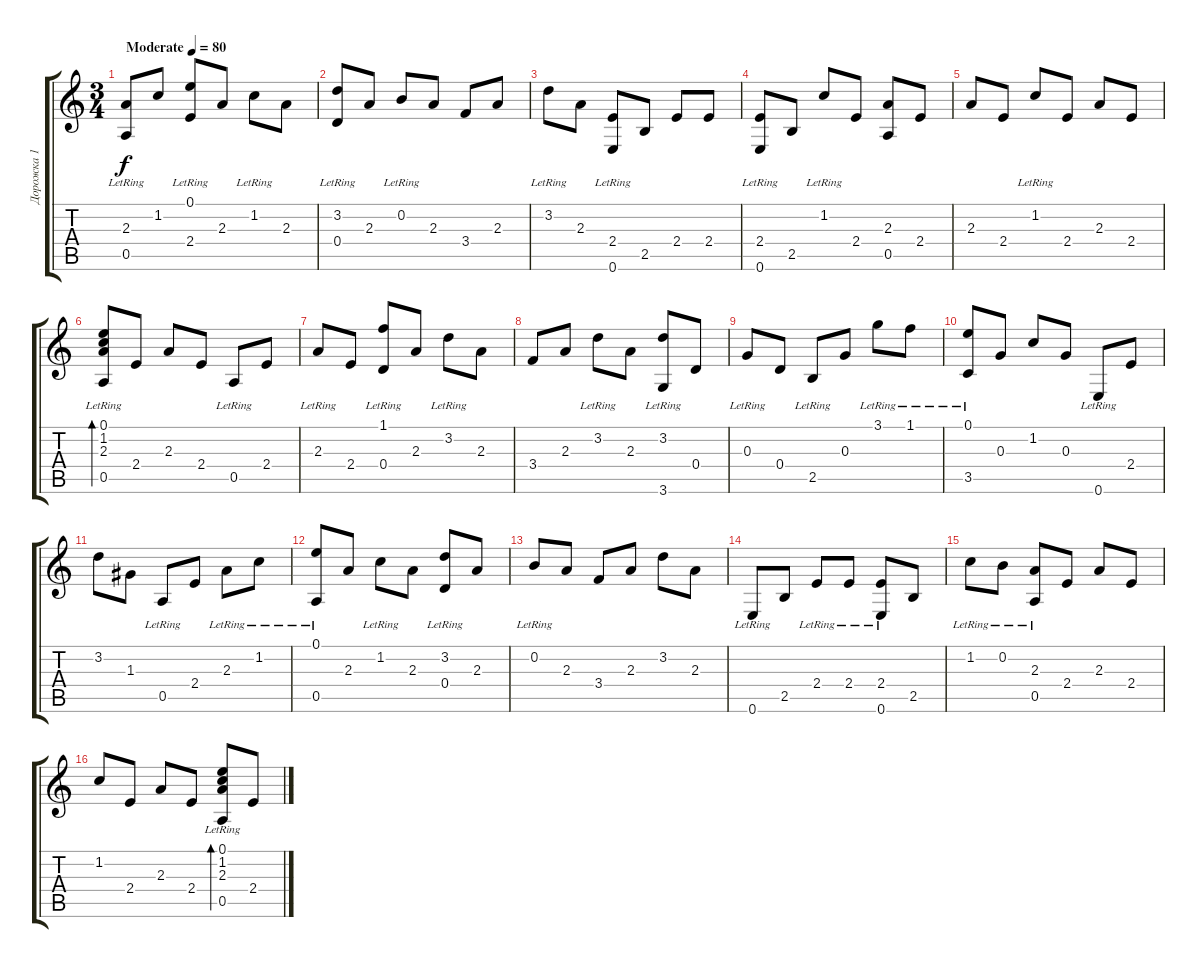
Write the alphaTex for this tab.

\track ("Дорожка 1" "Дорожка 1") {instrument electricguitarjazz}
\staff {score tabs}
\tuning (E4 B3 G3 D3 A2 E2) {hide}
\ts (3 4)
\tempo (80 "Moderate")
\clef g2
\ks c
(2.3{lr} 0.5).8{dy f instrument electricguitarjazz} 1.2.8 (0.1{lr} 2.4).8 2.3.8 1.2{lr}.8 2.3.8 |
(3.2{lr} 0.4).8 2.3.8 0.2{lr}.8 2.3.8 3.4.8 2.3.8 |
3.2{lr}.8 2.3.8 (2.4 0.6{lr}).8 2.5.8 2.4.8 2.4.8 |
(2.4{lr} 0.6).8 2.5.8 1.2{lr}.8 2.4.8 (2.3 0.5).8 2.4.8 |
2.3.8 2.4.8 1.2{lr}.8 2.4.8 2.3.8 2.4.8 |
(0.1 1.2 2.3{lr} 0.5).8{bd 60} 2.4.8 2.3.8 2.4.8 0.5{lr}.8 2.4.8 |
2.3{lr}.8 2.4.8 (1.1{lr} 0.4).8 2.3.8 3.2{lr}.8 2.3.8 |
3.4.8 2.3.8 3.2{lr}.8 2.3.8 (3.2{lr} 3.6).8 0.4.8 |
0.3{lr}.8 0.4.8 2.5{lr}.8 0.3.8 3.1{lr}.8 1.1{lr}.8 |
(0.1{lr} 3.5).8 0.3.8 1.2.8 0.3.8 0.6{lr}.8 2.4.8 |
3.2.8 1.3.8 0.5{lr}.8 2.4.8 2.3{lr}.8 1.2{lr}.8 |
(0.1{lr} 0.5).8 2.3.8 1.2{lr}.8 2.3.8 (3.2{lr} 0.4).8 2.3.8 |
0.2{lr}.8 2.3.8 3.4.8 2.3.8 3.2.8 2.3.8 |
0.6{lr}.8 2.5.8 2.4{lr}.8 2.4{lr}.8 (2.4{lr} 0.6).8 2.5.8 |
1.2{lr}.8 0.2{lr}.8 (2.3{lr} 0.5).8 2.4.8 2.3.8 2.4.8 |
1.2.8 2.4.8 2.3.8 2.4.8 (0.1 1.2 2.3{lr} 0.5).8{bd 60} 2.4.8
